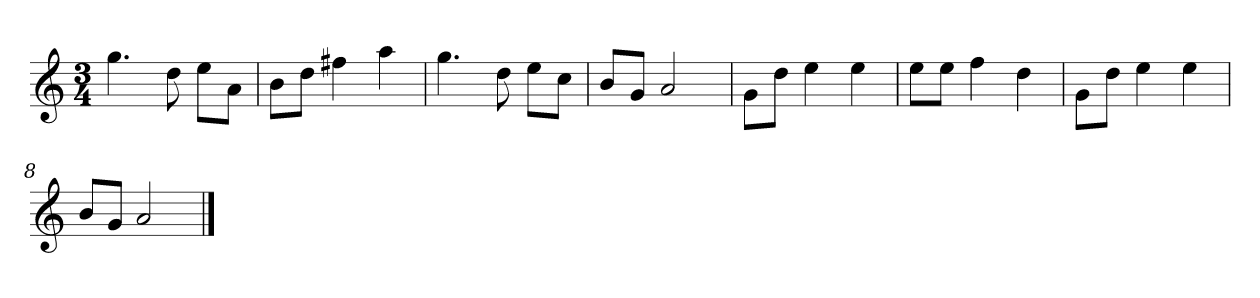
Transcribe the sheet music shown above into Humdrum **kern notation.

**kern
*part1
*staff1
*clefG2
*k[]
*M3/4
=
4.gg
8dd
8ee\L
8a\J
=2
8b\L
8dd\J
4ff#X
4aa
=3
4.gg
8dd
8ee\L
8cc\J
=4
8b/L
8g/J
2a
=5y
8g\L
8dd\J
4ee
4ee
=6
8ee\L
8ee\J
4ff
4dd
=7
8g\L
8dd\J
4ee
4ee
=8
8b/L
8g/J
2a
==
*-
